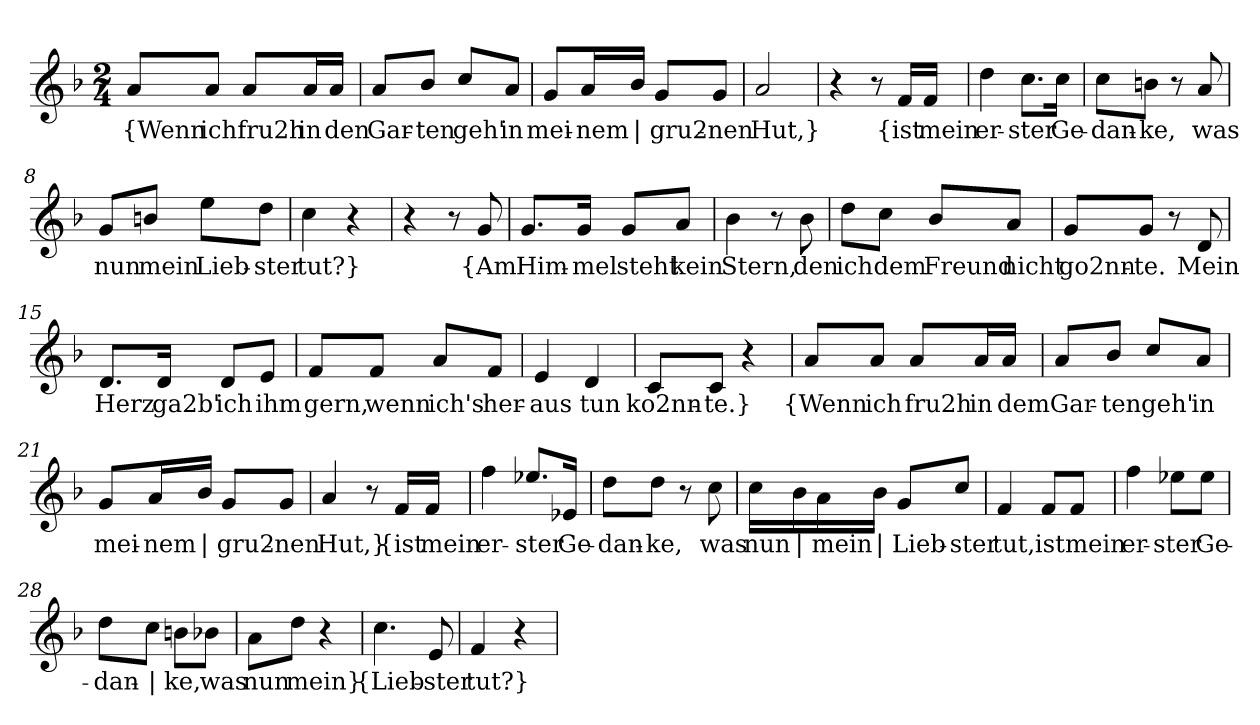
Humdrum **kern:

**kern	**text
*part1	*part1
*staff1	*staff1
*clefG2	*
*k[b-]	*
*M2/4	*
=1	=1
!	!LO:LY:b
8a/L	{Wenn
!	!LO:LY:b
8a/J	ich
!	!LO:LY:b
8a/L	fru2h
!	!LO:LY:b
16a/L	in
!	!LO:LY:b
16a/JJ	den
=2	=2
!	!LO:LY:b
8a/L	Gar-
!	!LO:LY:b
8b-/J	-ten
!	!LO:LY:b
8cc/L	geh'
!	!LO:LY:b
8a/J	in
=3	=3
!	!LO:LY:b
8g/L	mei-
!	!LO:LY:b
16a/L	-nem
!	!LO:LY:b
16b-/JJ	|
!	!LO:LY:b
8g/L	gru2-
!	!LO:LY:b
8g/J	-nen
=4	=4
!	!LO:LY:b
2a/	Hut,}
=5	=5
4r	.
8r	.
!	!LO:LY:b
16f/LL	{ist
!	!LO:LY:b
16f/JJ	mein
=6	=6
!	!LO:LY:b
4dd\	er-
!	!LO:LY:b
8.cc\L	-ster
!	!LO:LY:b
16cc\Jk	Ge-
!!LO:LB:g=z
=7	=7
!	!LO:LY:b
8cc\L	-dan-
!	!LO:LY:b
8bn\J	-ke,
8r	.
!	!LO:LY:b
8a/	was
=8	=8
!	!LO:LY:b
8g/L	nun
!	!LO:LY:b
8bn/J	mein
!	!LO:LY:b
8ee\L	Lieb-
!	!LO:LY:b
8dd\J	-ster
=9	=9
!	!LO:LY:b
4cc\	tut?}
4r	.
=10	=10
4r	.
8r	.
!	!LO:LY:b
8g/	{Am
=11	=11
!	!LO:LY:b
8.g/L	Him-
!	!LO:LY:b
16g/Jk	-mel
!	!LO:LY:b
8g/L	steht
!	!LO:LY:b
8a/J	kein
=12	=12
!	!LO:LY:b
4b-\	Stern,
8r	.
!	!LO:LY:b
8b-\	den
=13	=13
!	!LO:LY:b
8dd\L	ich
!	!LO:LY:b
8cc\J	dem
!	!LO:LY:b
8b-/L	Freund
!	!LO:LY:b
8a/J	nicht
!!LO:LB:g=z
=14	=14
!	!LO:LY:b
8g/L	go2nn-
!	!LO:LY:b
8g/J	-te.
8r	.
!	!LO:LY:b
8d/	Mein
=15	=15
!	!LO:LY:b
8.d/L	Herz
!	!LO:LY:b
16d/Jk	ga2b'
!	!LO:LY:b
8d/L	ich
!	!LO:LY:b
8e/J	ihm
=16	=16
!	!LO:LY:b
8f/L	gern,
!	!LO:LY:b
8f/J	wenn
!	!LO:LY:b
8a/L	ich's
!	!LO:LY:b
8f/J	her-
=17	=17
!	!LO:LY:b
4e/	-aus
!	!LO:LY:b
4d/	tun
=18	=18
!	!LO:LY:b
8c/L	ko2nn-
!	!LO:LY:b
8c/J	-te.}
4r	.
=19	=19
!	!LO:LY:b
8a/L	{Wenn
!	!LO:LY:b
8a/J	ich
!	!LO:LY:b
8a/L	fru2h
!	!LO:LY:b
16a/L	in
!	!LO:LY:b
16a/JJ	dem
!!LO:LB:g=z
=20	=20
!	!LO:LY:b
8a/L	Gar-
!	!LO:LY:b
8b-/J	-ten
!	!LO:LY:b
8cc/L	geh'
!	!LO:LY:b
8a/J	in
=21	=21
!	!LO:LY:b
8g/L	mei-
!	!LO:LY:b
16a/L	-nem
!	!LO:LY:b
16b-/JJ	|
!	!LO:LY:b
8g/L	gru2-
!	!LO:LY:b
8g/J	-nen
=22	=22
!	!LO:LY:b
4a/	Hut,}
8r	.
!	!LO:LY:b
16f/LL	{ist
!	!LO:LY:b
16f/JJ	mein
=23	=23
!	!LO:LY:b
4ff\	er-
!	!LO:LY:b
8.ee-X/L	-ster
!	!LO:LY:b
16e-X/Jk	Ge-
=24	=24
!	!LO:LY:b
8dd\L	-dan-
!	!LO:LY:b
8dd\J	-ke,
8r	.
!	!LO:LY:b
8cc\	was
!!LO:LB:g=z
=25	=25
!	!LO:LY:b
16cc\LL	nun
!	!LO:LY:b
16b-\	|
!	!LO:LY:b
16a\	mein
!	!LO:LY:b
16b-\JJ	|
!	!LO:LY:b
8g/L	Lieb-
!	!LO:LY:b
8cc/J	-ster
=26	=26
!	!LO:LY:b
4f/	tut,
!	!LO:LY:b
8f/L	ist
!	!LO:LY:b
8f/J	mein
=27	=27
!	!LO:LY:b
4ff\	er-
!	!LO:LY:b
8ee-X\L	-ster
!	!LO:LY:b
8ee-\J	Ge-
=28	=28
!	!LO:LY:b
8dd\L	-dan-
!	!LO:LY:b
8cc\J	|
!	!LO:LY:b
8bn\L	-ke,
!	!LO:LY:b
8b-X\J	was
=29	=29
!	!LO:LY:b
8a\L	nun
!	!LO:LY:b
8dd\J	mein}
4r	.
=30	=30
!	!LO:LY:b
4.cc\	{Lieb-
!	!LO:LY:b
8e/	-ster
=31	=31
!	!LO:LY:b
4f/	tut?}
4r	.
=	=
*-	*-
